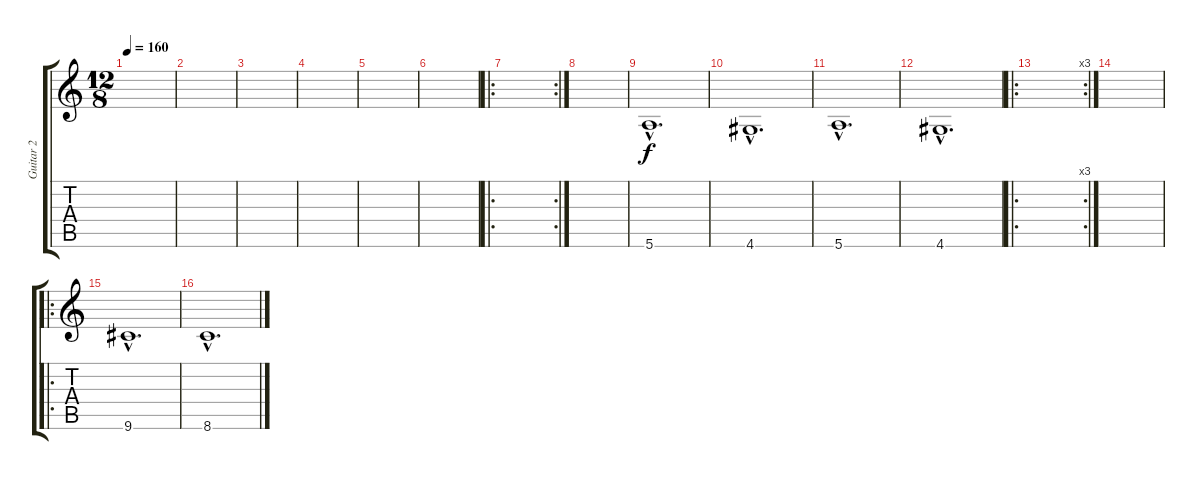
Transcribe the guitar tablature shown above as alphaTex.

\track ("Guitar 2" "Guitar 2") {instrument overdrivenguitar}
\staff {score tabs}
\tuning (E4 B3 G3 D3 A2 E2) {hide}
\ts (12 8)
\tempo 160
\clef g2
\ks c
|
|
|
|
|
|
\ro
\rc 2
|
|
5.6{hac}.1{d} |
4.6{hac}.1{d} |
5.6{hac}.1{d} |
4.6{hac}.1{d} |
\ro
\rc 3
|
|
\ro
9.6{hac}.1{d} |
8.6{hac}.1{d}
